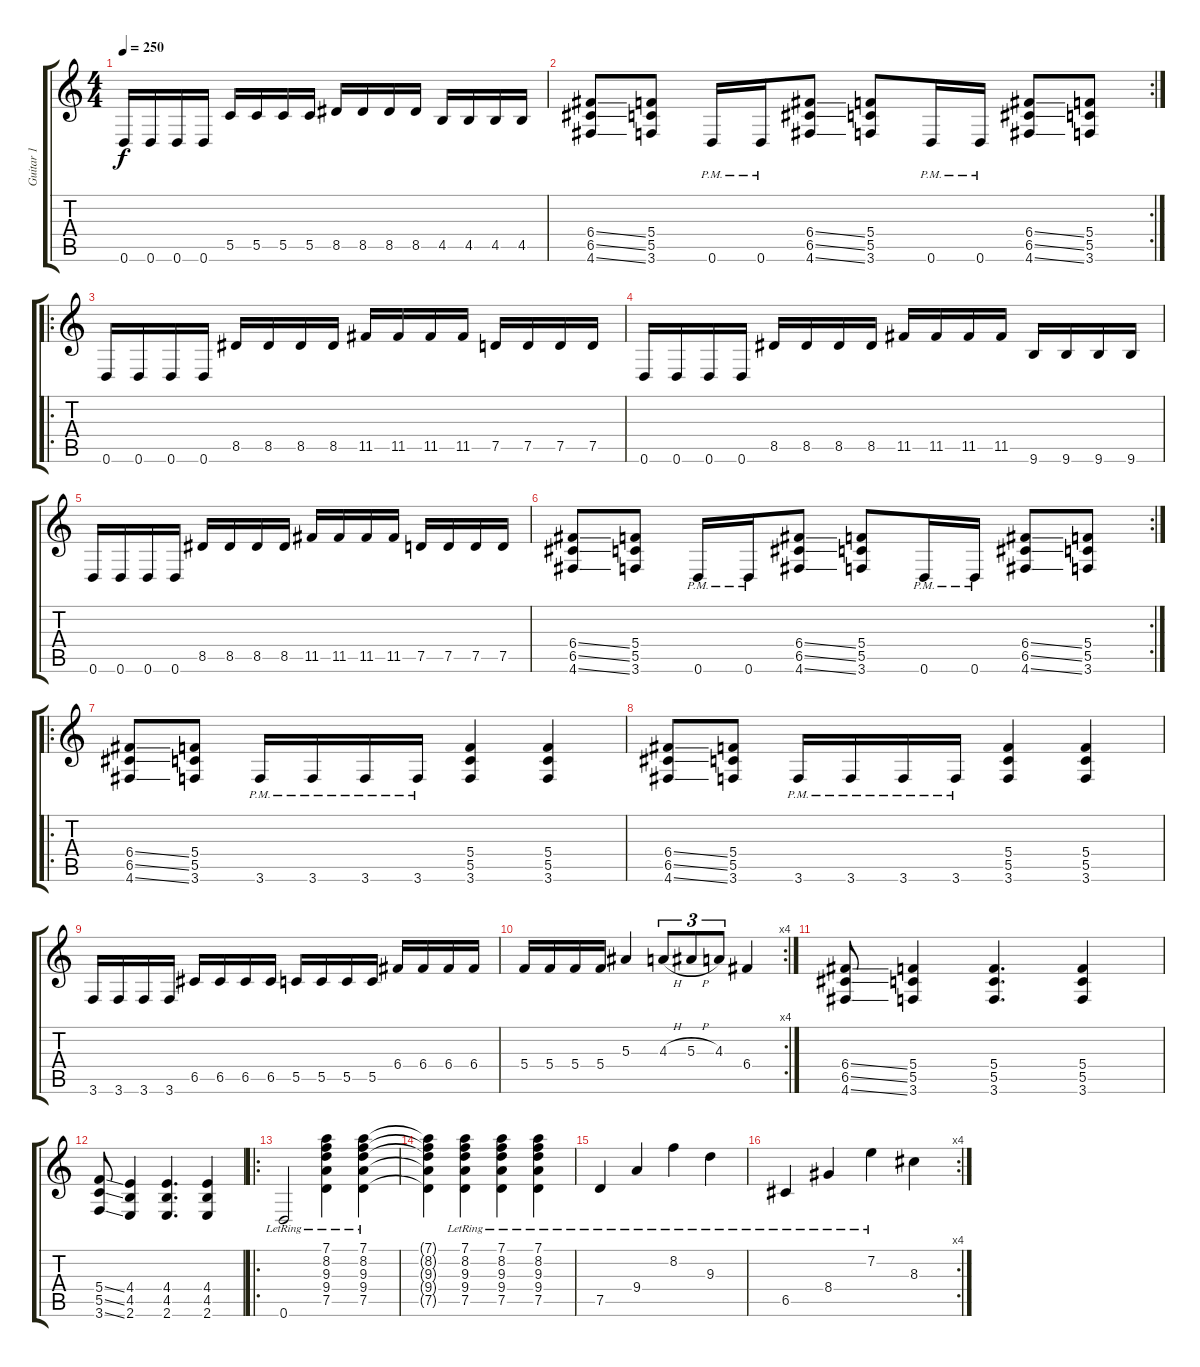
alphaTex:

\track ("Guitar 1" "Guitar 1") {instrument distortionguitar}
\staff {score tabs}
\tuning (D4 A3 F3 C3 G2 D2) {hide}
\ts (4 4)
\tempo 250
\clef g2
\ks c
0.6.16{dy f} 0.6.16 0.6.16 0.6.16 5.5.16 5.5.16 5.5.16 5.5.16 8.5.16 8.5.16 8.5.16 8.5.16 4.5.16 4.5.16 4.5.16 4.5.16 |
\rc 2
(6.4{ss} 6.5{ss} 4.6{ss}).8 (5.4 5.5 3.6).8 0.6{pm}.16 0.6{pm}.16 (6.4{ss} 6.5{ss} 4.6{ss}).8 (5.4 5.5 3.6).8 0.6{pm}.16 0.6{pm}.16 (6.4{ss} 6.5{ss} 4.6{ss}).8 (5.4 5.5 3.6).8 |
\ro
0.6.16 0.6.16 0.6.16 0.6.16 8.5.16 8.5.16 8.5.16 8.5.16 11.5.16 11.5.16 11.5.16 11.5.16 7.5.16 7.5.16 7.5.16 7.5.16 |
0.6.16 0.6.16 0.6.16 0.6.16 8.5.16 8.5.16 8.5.16 8.5.16 11.5.16 11.5.16 11.5.16 11.5.16 9.6.16 9.6.16 9.6.16 9.6.16 |
0.6.16 0.6.16 0.6.16 0.6.16 8.5.16 8.5.16 8.5.16 8.5.16 11.5.16 11.5.16 11.5.16 11.5.16 7.5.16 7.5.16 7.5.16 7.5.16 |
\rc 2
(6.4{ss} 6.5{ss} 4.6{ss}).8 (5.4 5.5 3.6).8 0.6{pm}.16 0.6{pm}.16 (6.4{ss} 6.5{ss} 4.6{ss}).8 (5.4 5.5 3.6).8 0.6{pm}.16 0.6{pm}.16 (6.4{ss} 6.5{ss} 4.6{ss}).8 (5.4 5.5 3.6).8 |
\ro
(6.4{ss} 6.5{ss} 4.6{ss}).8 (5.4 5.5 3.6).8 3.6{pm}.16 3.6{pm}.16 3.6{pm}.16 3.6{pm}.16 (5.4 5.5 3.6).4 (5.4 5.5 3.6).4 |
(6.4{ss} 6.5{ss} 4.6{ss}).8 (5.4 5.5 3.6).8 3.6{pm}.16 3.6{pm}.16 3.6{pm}.16 3.6{pm}.16 (5.4 5.5 3.6).4 (5.4 5.5 3.6).4 |
3.6.16 3.6.16 3.6.16 3.6.16 6.5.16 6.5.16 6.5.16 6.5.16 5.5.16 5.5.16 5.5.16 5.5.16 6.4.16 6.4.16 6.4.16 6.4.16 |
\rc 4
5.4.16 5.4.16 5.4.16 5.4.16 5.3.4 4.3{h}.8{tu (3 2)} 5.3{h}.8{tu (3 2)} 4.3.8{tu (3 2)} 6.4.4 |
(6.4{ss} 6.5{ss} 4.6{ss}).8 (5.4 5.5 3.6).4 (5.4 5.5 3.6).4{d} (5.4 5.5 3.6).4 |
(5.4{ss} 5.5{ss} 3.6{ss}).8 (4.4 4.5 2.6).4 (4.4 4.5 2.6).4{d} (4.4 4.5 2.6).4 |
\ro
0.6{lr}.2 (7.1 8.2 9.3 9.4{lr} 7.5).4 (7.1 8.2 9.3 9.4{lr} 7.5).4 |
(7.1{t} 8.2{t} 9.3{t} 9.4{t} 7.5{t}).4 (7.1 8.2 9.3 9.4 7.5{lr}).4 (7.1 8.2 9.3 9.4 7.5{lr}).4 (7.1 8.2 9.3 9.4 7.5{lr}).4 |
7.5{lr}.4 9.4{lr}.4 8.2{lr}.4 9.3{lr}.4 |
\rc 4
6.5{lr}.4 8.4{lr}.4 7.2{lr}.4 8.3.4
